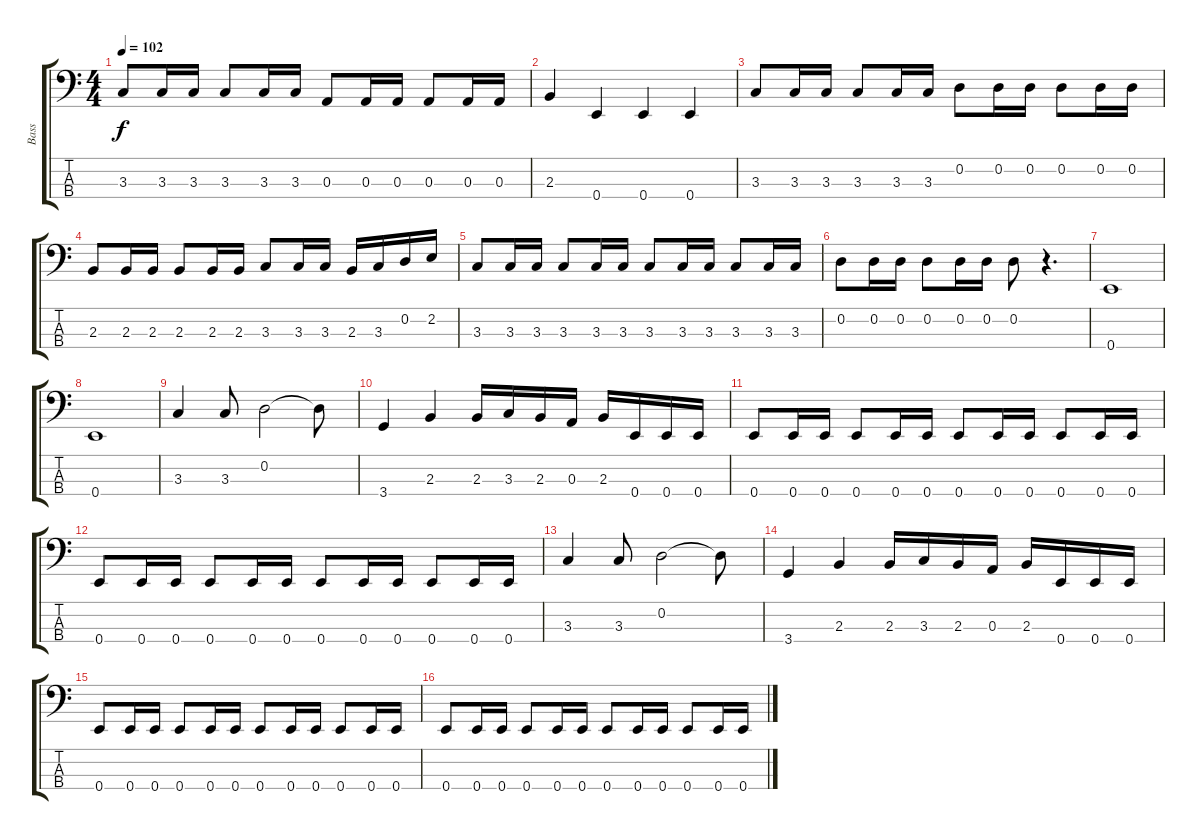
\track ("Bass" "Bass") {instrument electricbassfinger}
\staff {score tabs}
\tuning (G2 D2 A1 E1) {hide}
\ts (4 4)
\tempo 102
\clef f4
\ks c
3.3.8{dy f} 3.3.16 3.3.16 3.3.8 3.3.16 3.3.16 0.3.8 0.3.16 0.3.16 0.3.8 0.3.16 0.3.16 |
2.3.4 0.4.4 0.4.4 0.4.4 |
3.3.8 3.3.16 3.3.16 3.3.8 3.3.16 3.3.16 0.2.8 0.2.16 0.2.16 0.2.8 0.2.16 0.2.16 |
2.3.8 2.3.16 2.3.16 2.3.8 2.3.16 2.3.16 3.3.8 3.3.16 3.3.16 2.3.16 3.3.16 0.2.16 2.2.16 |
3.3.8 3.3.16 3.3.16 3.3.8 3.3.16 3.3.16 3.3.8 3.3.16 3.3.16 3.3.8 3.3.16 3.3.16 |
0.2.8 0.2.16 0.2.16 0.2.8 0.2.16 0.2.16 0.2.8 r.4{d} |
0.4.1 |
0.4.1 |
3.3.4 3.3.8 0.2.2 0.2{t}.8 |
3.4.4 2.3.4 2.3.16 3.3.16 2.3.16 0.3.16 2.3.16 0.4.16 0.4.16 0.4.16 |
0.4.8 0.4.16 0.4.16 0.4.8 0.4.16 0.4.16 0.4.8 0.4.16 0.4.16 0.4.8 0.4.16 0.4.16 |
0.4.8 0.4.16 0.4.16 0.4.8 0.4.16 0.4.16 0.4.8 0.4.16 0.4.16 0.4.8 0.4.16 0.4.16 |
3.3.4 3.3.8 0.2.2 0.2{t}.8 |
3.4.4 2.3.4 2.3.16 3.3.16 2.3.16 0.3.16 2.3.16 0.4.16 0.4.16 0.4.16 |
0.4.8 0.4.16 0.4.16 0.4.8 0.4.16 0.4.16 0.4.8 0.4.16 0.4.16 0.4.8 0.4.16 0.4.16 |
0.4.8 0.4.16 0.4.16 0.4.8 0.4.16 0.4.16 0.4.8 0.4.16 0.4.16 0.4.8 0.4.16 0.4.16
